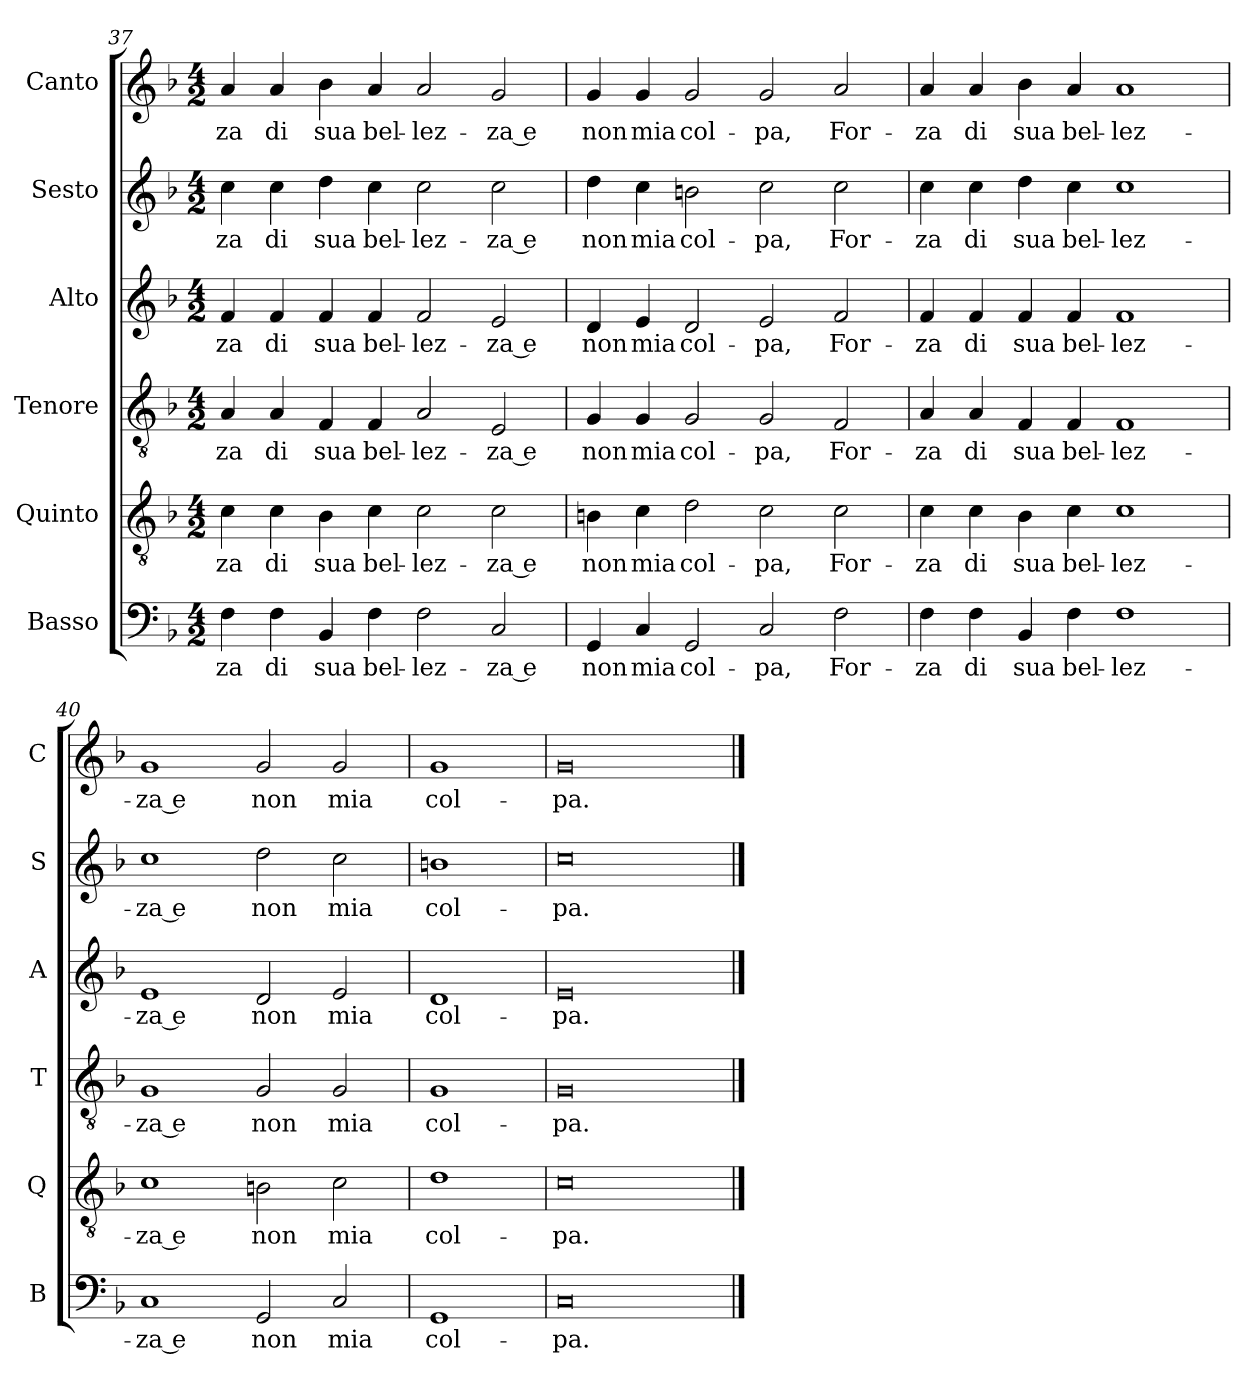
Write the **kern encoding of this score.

**kern	**text	**kern	**text	**kern	**text	**kern	**text	**kern	**text	**kern	**text
*part6	*part6	*part5	*part5	*part4	*part4	*part3	*part3	*part2	*part2	*part1	*part1
*staff6	*staff6	*staff5	*staff5	*staff4	*staff4	*staff3	*staff3	*staff2	*staff2	*staff1	*staff1
*I"Basso	*	*I"Quinto	*	*I"Tenore	*	*I"Alto	*	*I"Sesto	*	*I"Canto	*
*I'B	*	*I'Q	*	*I'T	*	*I'A	*	*I'S	*	*I'C	*
*clefF4	*	*clefGv2	*	*clefGv2	*	*clefG2	*	*clefG2	*	*clefG2	*
*k[b-]	*	*k[b-]	*	*k[b-]	*	*k[b-]	*	*k[b-]	*	*k[b-]	*
*M4/2	*	*M4/2	*	*M4/2	*	*M4/2	*	*M4/2	*	*M4/2	*
=37	=37	=37	=37	=37	=37	=37	=37	=37	=37	=37	=37
4F	-za	4c	-za	4A	-za	4f	-za	4cc	-za	4a	-za
4F	di	4c	di	4A	di	4f	di	4cc	di	4a	di
4BB-	sua	4B-	sua	4F	sua	4f	sua	4dd	sua	4b-	sua
4F	bel-	4c	bel-	4F	bel-	4f	bel-	4cc	bel-	4a	bel-
2F	-lez-	2c	-lez-	2A	-lez-	2f	-lez-	2cc	-lez-	2a	-lez-
2C	-za e	2c	-za e	2E	-za e	2e	-za e	2cc	-za e	2g	-za e
=38	=38	=38	=38	=38	=38	=38	=38	=38	=38	=38	=38
4GG	non	4Bn	non	4G	non	4d	non	4dd	non	4g	non
4C	mia	4c	mia	4G	mia	4e	mia	4cc	mia	4g	mia
2GG	col-	2d	col-	2G	col-	2d	col-	2bn	col-	2g	col-
2C	-pa,	2c	-pa,	2G	-pa,	2e	-pa,	2cc	-pa,	2g	-pa,
2F	For-	2c	For-	2F	For-	2f	For-	2cc	For-	2a	For-
=39	=39	=39	=39	=39	=39	=39	=39	=39	=39	=39	=39
4F	-za	4c	-za	4A	-za	4f	-za	4cc	-za	4a	-za
4F	di	4c	di	4A	di	4f	di	4cc	di	4a	di
4BB-	sua	4B-	sua	4F	sua	4f	sua	4dd	sua	4b-	sua
4F	bel-	4c	bel-	4F	bel-	4f	bel-	4cc	bel-	4a	bel-
1F	-lez-	1c	-lez-	1F	-lez-	1f	-lez-	1cc	-lez-	1a	-lez-
=40	=40	=40	=40	=40	=40	=40	=40	=40	=40	=40	=40
1C	-za e	1c	-za e	1G	-za e	1e	-za e	1cc	-za e	1g	-za e
2GG	non	2Bn	non	2G	non	2d	non	2dd	non	2g	non
2C	mia	2c	mia	2G	mia	2e	mia	2cc	mia	2g	mia
=41	=41	=41	=41	=41	=41	=41	=41	=41	=41	=41	=41
1GG	col-	1d	col-	1G	col-	1d	col-	1bn	col-	1g	col-
=42	=42	=42	=42	=42	=42	=42	=42	=42	=42	=42	=42
0C	-pa.	0c	-pa.	0G	-pa.	0e	-pa.	0cc	-pa.	0g	-pa.
==	==	==	==	==	==	==	==	==	==	==	==
*-	*-	*-	*-	*-	*-	*-	*-	*-	*-	*-	*-
